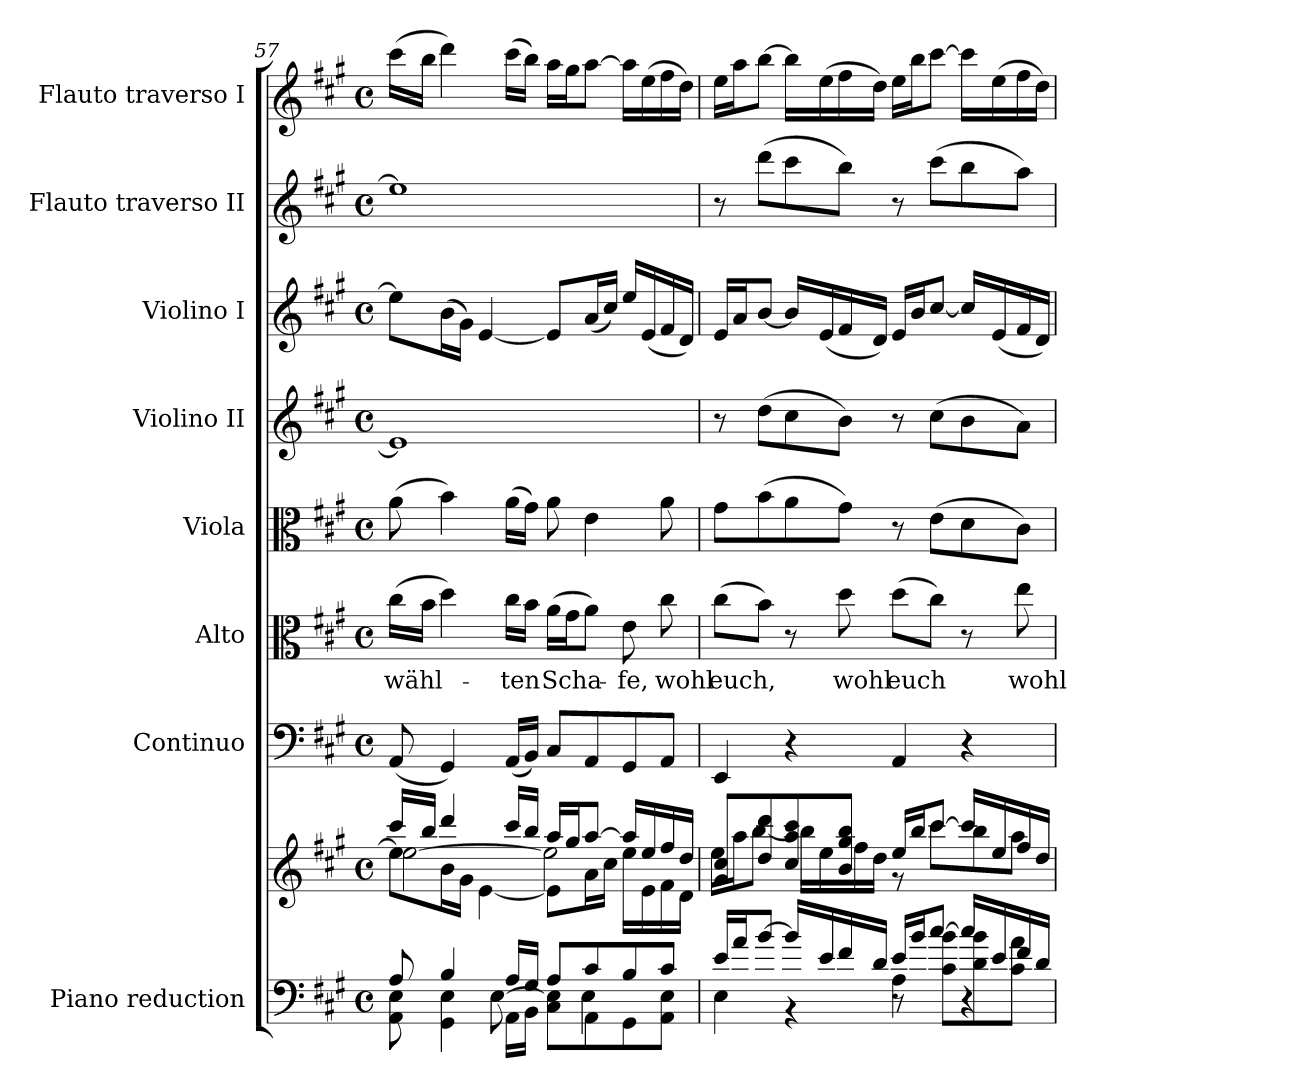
**kern	**kern	**kern	**kern	**text	**kern	**kern	**kern	**kern	**kern
*part8	*part8	*part7	*part6	*part6	*part5	*part4	*part3	*part2	*part1
*staff9	*staff8	*staff7	*staff6	*staff6	*staff5	*staff4	*staff3	*staff2	*staff1
*I"Piano reduction	*	*I"Continuo	*I"Alto	*	*I"Viola	*I"Violino II	*I"Violino I	*I"Flauto traverso II	*I"Flauto traverso I
*I'Pno	*	*	*	*	*I'Vla	*	*I'Vln	*I'Fl	*I'Fl
!!LO:PB:g=z
*clefF4	*clefG2	*clefF4	*clefC3	*	*clefC3	*clefG2	*clefG2	*clefG2	*clefG2
*k[f#c#g#]	*k[f#c#g#]	*k[f#c#g#]	*k[f#c#g#]	*	*k[f#c#g#]	*k[f#c#g#]	*k[f#c#g#]	*k[f#c#g#]	*k[f#c#g#]
*A:	*A:	*A:	*A:	*	*A:	*A:	*A:	*A:	*A:
*M4/4	*M4/4	*M4/4	*M4/4	*	*M4/4	*M4/4	*M4/4	*M4/4	*M4/4
*met(c)	*met(c)	*met(c)	*met(c)	*	*met(c)	*met(c)	*met(c)	*met(c)	*met(c)
=57	=57	=57	=57	=57	=57	=57	=57	=57	=57
*^	*^	*	*	*	*	*	*	*	*
*	*^	*	*^	*	*	*	*	*	*	*	*
!	!	!	!	!	!	!	!	!LO:LY:b	!	!	!	!	!
8A/	8AA\ 8E\	8ryy	16ccc#/LL	8ee\L]	[>2ee\	(8AA/	(16cc#\LL	wähl-	(8a\	1e]	8ee\L]	1ee]	(16ccc#\LL
.	.	.	16bb/JJ	.	.	.	16b\JJ	.	.	.	.	.	16bb\JJ
4B/	4GG#\ 4E\	4ryy	4ddd/	16b\L	.	4GG#/)	4dd\)	.	4b\)	.	(16b\L	.	4ddd\)
.	.	.	.	16g#\JJ	.	.	.	.	.	.	16g#\JJ)	.	.
.	.	.	.	[4e\	.	.	.	.	.	.	[4e/	.	.
!	!	!	!	!	!	!	!	!LO:LY:b	!	!	!	!	!
16A/LL	16AA\LL	[8E\	16ccc#/LL	.	.	(16AA/LL	16cc#\LL	ten	(16a\LL	.	.	.	(16ccc#\LL
16G#/JJ	16BB\JJ	.	16bb/JJ	.	.	16BB/JJ)	16b\JJ	.	16g#\JJ)	.	.	.	16bb\JJ)
!	!	!	!	!	!	!	!	!LO:LY:b	!	!	!	!	!
8A/L	8C#\ 8E\]L	8ryy	16aa/LL	8e\L]	2ee\]	8C#/L	(16a\LL	Scha-	8a\	.	8e/L]	.	16aa\LL
.	.	.	16gg#/J	.	.	.	16g#\J	.	.	.	.	.	16gg#\J
8c#/	8AA\	4E\	[8aa/J	16a\L	.	8AA/	8a\J)	.	4e\	.	(16a/L	.	[8aa\J
.	.	.	.	16cc#\JJ	.	.	.	.	.	.	16cc#/JJ)	.	.
!	!	!	!	!	!	!	!	!LO:LY:b	!	!	!	!	!
8B/	8GG#\	.	16aa/LL]	16ee\LL	.	8GG#/	8e\	fe,	.	.	16ee/LL	.	16aa\LL]
.	.	.	16ee/	16e\	.	.	.	.	.	.	(16e/	.	(16ee\
!	!	!	!	!	!	!	!	!LO:LY:b	!	!	!	!	!
8c#/J	8AA\ 8E\J	8ryy	16ff#/	16f#\	.	8AA/J	8cc#\	wohl	8a\	.	16f#/	.	16ff#\
.	.	.	16dd/JJ	16d\JJ	.	.	.	.	.	.	16d/JJ)	.	16dd\JJ)
*	*	*	*	*v	*v	*	*	*	*	*	*	*	*
=58	=58	=58	=58	=58	=58	=58	=58	=58	=58	=58	=58	=58
!	!	!	!	!	!	!	!LO:LY:b	!	!	!	!	!
16e/LL	4E\	2ryy	8g#/ 8cc#/L	16ee\LL	4EE/	(8cc#\L	euch,	8g#\L	8r	16e/LL	8r	16ee\LL
16a/J	.	.	.	16aa\J	.	.	.	.	.	16a/J	.	16aa\J
[8b/J	.	.	8dd/ 8ddd/	[8bb\J	.	8b\J)	.	(8b\	(8dd\L	[8b/J	(8ddd\L	[8bb\J
16b/LL]	4r	.	8cc#/ 8aa/ 8ccc#/	16bb\LL]	4r	8r	.	8a\	8cc#\	16b/LL]	8ccc#\	16bb\LL]
16e/	.	.	.	16ee\	.	.	.	.	.	(16e/	.	(16ee\
!	!	!	!	!	!	!	!LO:LY:b	!	!	!	!	!
16f#/	.	.	8b/ 8gg#/ 8bb/J	16ff#\	.	8dd\	wohl	8g#\J)	8b\J)	16f#/	8bb\J)	16ff#\
16d/JJ	.	.	.	16dd\JJ	.	.	.	.	.	16d/JJ)	.	16dd\JJ)
!	!	!	!	!	!	!	!LO:LY:b	!	!	!	!	!
16e/LL	4A\	8r	16ee/LL	8r	4AA/	(8dd\L	euch	8r	8r	16e/LL	8r	16ee\LL
16b/J	.	.	16bb/J	.	.	.	.	.	.	16b/J	.	16bb\J
[8cc#/J	.	8c#\ 8b\L	[8ccc#/J	8ccc#\L	.	8cc#\J)	.	(8e\L	(8cc#\L	[8cc#/J	(8ccc#\L	[8ccc#\J
16cc#/LL]	4r	8d\ 8b\	16ccc#/LL]	8bb\	4r	8r	.	8d\	8b\	16cc#/LL]	8bb\	16ccc#\LL]
16e/	.	.	16ee/	.	.	.	.	.	.	(16e/	.	(16ee\
!	!	!	!	!	!	!	!LO:LY:b	!	!	!	!	!
16f#/	.	8c#\ 8a\J	16ff#/	8aa\J	.	8ee\	wohl	8c#\J)	8a\J)	16f#/	8aa\J)	16ff#\
16d/JJ	.	.	16dd/JJ	.	.	.	.	.	.	16d/JJ)	.	16dd\JJ)
*v	*v	*v	*	*	*	*	*	*	*	*	*	*
*	*v	*v	*	*	*	*	*	*	*	*
=	=	=	=	=	=	=	=	=	=
*-	*-	*-	*-	*-	*-	*-	*-	*-	*-
